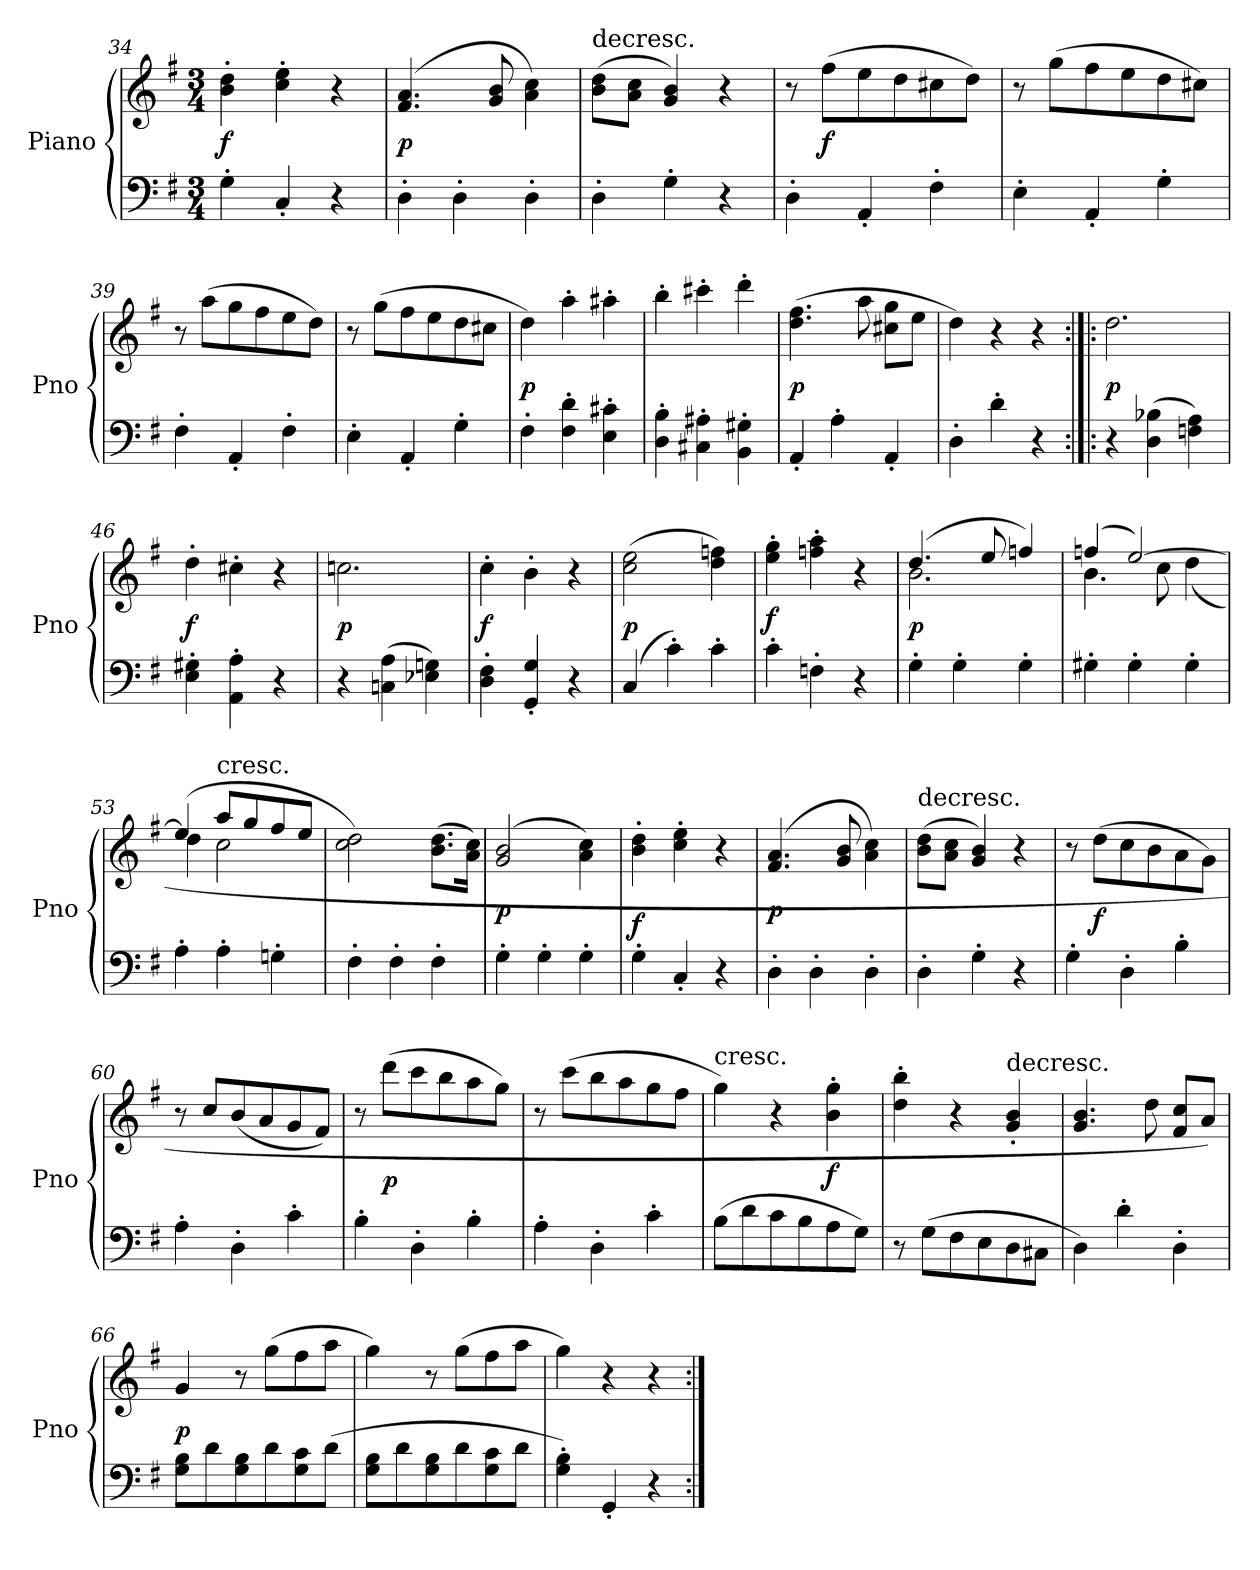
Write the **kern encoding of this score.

**kern	**kern	**dynam
*part1	*part1	*part1
*staff2	*staff1	*staff1/2
*I"Piano	*	*
*I'Pno	*	*
*clefF4	*clefG2	*
*k[f#]	*k[f#]	*
*G:	*G:	*
*M3/4	*M3/4	*
=34	=34	=34
4G'\	4b'\ 4dd'\	f
4C'/	4cc'\ 4ee'\	.
4r	4r	.
=35	=35	=35
4D'\	(4.f#/ 4.a/	p
4D'\	.	.
.	8g/ 8b/	.
4D'\	4a\ 4cc\)	.
=36	=36	=36
!	!LO:TX:t=decresc.	!
4D'\	(8b\ 8dd\L	.
.	8a\ 8cc\J	.
4G'\	4g/ 4b/)	.
4r	4r	.
=37	=37	=37
4D'\	8r	.
.	(8ff#\L	f
4AA'/	8ee\	.
.	8dd\	.
4F#'\	8cc#X\	.
.	8dd\J)	.
=38	=38	=38
4E'\	8r	.
.	(8gg\L	.
4AA'/	8ff#\	.
.	8ee\	.
4G'\	8dd\	.
.	8cc#X\J)	.
=39	=39	=39
4F#'\	8r	.
.	(8aa\L	.
4AA'/	8gg\	.
.	8ff#\	.
4F#'\	8ee\	.
.	8dd\J)	.
=40	=40	=40
4E'\	8r	.
.	(8gg\L	.
4AA'/	8ff#\	.
.	8ee\	.
4G'\	8dd\	.
.	8cc#X\J	.
=41	=41	=41
4F#'\	4dd\)	p
4F#'\ 4d'\	4aa'\	.
4E'\ 4c#X'\	4aa#X'\	.
=42	=42	=42
4D'\ 4B'\	4bb'\	.
4C#X'\ 4A#X'\	4ccc#X'\	.
4BB'\ 4G#X'\	4ddd'\	.
=43	=43	=43
4AA'/	(4.dd\ 4.ff#\	p
4A'\	.	.
.	8aa\	.
4AA'/	8cc#X\ 8gg\L	.
.	8ee\J	.
=44	=44	=44
4D'\	4dd\)	.
4d'\	4r	.
4r	4r	.
=45:|!|:	=45:|!|:	=45:|!|:
4r	2.dd\	p
(4D\ 4B-X\	.	.
4Fn\ 4A\)	.	.
=46	=46	=46
4E'\ 4G#X'\	4dd'\	f
4AA'\ 4A'\	4cc#X'\	.
4r	4r	.
=47	=47	=47
4r	2.ccn\	p
(4Cn\ 4A\	.	.
4E-X\ 4Gn\)	.	.
=48	=48	=48
4D'\ 4F#'\	4cc'\	f
4GG'/ 4G'/	4b'\	.
4r	4r	.
=49	=49	=49
(4C/	(2cc\ 2ee\	p
4c'\)	.	.
4c'\	4dd\ 4ffn\)	.
=50	=50	=50
4c'\	4ee'\ 4gg'\	f
4Fn'\	4ffn'\ 4aa'\	.
4r	4r	.
=51	=51	=51
*	*^	*
4G'\	(4.dd/	2.b\	p
4G'\	.	.	.
.	8ee/	.	.
4G'\	4ffn/)	.	.
=52	=52	=52	=52
4G#X'\	(4ffn/	4.b\	.
4G#'\	[2ee/)	.	.
.	.	8cc\	.
4G#'\	.	(4dd\	.
=53	=53	=53	=53
4A'\	(4ee/]	4dd\	.
!	!LO:TX:t=cresc.	!	!
4A'\	8aa/L	2cc\	.
.	8gg/	.	.
4Gn'\	8ff#/	.	.
.	8ee/J	.	.
*	*v	*v	*
=54	=54	=54
4F#'\	2cc\ 2dd\)	.
4F#'\	.	.
4F#'\	(8.b\ 8.dd\L	.
.	16a\ 16cc\Jk)	.
=55	=55	=55
4G'\	(2g/ 2b/	p
4G'\	.	.
4G'\	4a\ 4cc\)	.
=56	=56	=56
4G'\	4b'\ 4dd'\	f
4C'/	4cc'\ 4ee'\	.
4r	4r	.
=57	=57	=57
4D'\	(4.f#/ 4.a/	p
4D'\	.	.
.	8g/ 8b/	.
4D'\	4a\ 4cc\)	.
=58	=58	=58
!	!LO:TX:t=decresc.	!
4D'\	(8b\ 8dd\L	.
.	8a\ 8cc\J	.
4G'\	4g/ 4b/)	.
4r	4r	.
=59	=59	=59
4G'\	8r	.
.	(8dd\L	f
4D'\	8cc\	.
.	8b\	.
4B'\	8a\	.
.	8g\J)	.
=60	=60	=60
4A'\	8r	.
.	8cc/L	.
4D'\	(8b/	.
.	8a/	.
4c'\	8g/	.
.	8f#/J)	.
=61	=61	=61
4B'\	8r	.
.	(8ddd\L	p
4D'\	8ccc\	.
.	8bb\	.
4B'\	8aa\	.
.	8gg\J)	.
=62	=62	=62
4A'\	8r	.
.	(8ccc\L	.
4D'\	8bb\	.
.	8aa\	.
4c'\	8gg\	.
.	8ff#\J	.
=63	=63	=63
!	!LO:TX:t=cresc.	!
(8B\L	4gg\)	.
8d\	.	.
8c\	4r	.
8B\	.	.
8A\	4b'\ 4gg'\	f
8G\J)	.	.
=64	=64	=64
8r	4dd'\ 4bb'\	.
(8G\L	.	.
8F#\	4r	.
8E\	.	.
!	!LO:TX:t=decresc.	!
8D\	4g'/ 4b'/	.
8C#X\J	.	.
=65	=65	=65
4D\)	4.g/ 4.b/	.
4d'\	.	.
.	8dd\	.
4D'\	8f#/ 8cc/L	.
.	8a/J)	.
=66	=66	=66
8G\ 8B\L	4g/	p
8d\	.	.
8G\ 8B\	8r	.
8d\	(8gg\L	.
8G\ 8c\	8ff#\	.
(8d\J	8aa\J	.
=67	=67	=67
8G\ 8B\L	4gg\)	.
8d\	.	.
8G\ 8B\	8r	.
8d\	(8gg\L	.
8G\ 8c\	8ff#\	.
8d\J	8aa\J	.
=68	=68	=68
4G'\ 4B'\)	4gg\)	.
4GG'/	4r	.
4r	4r	.
=:|!	=:|!	=:|!
*-	*-	*-
